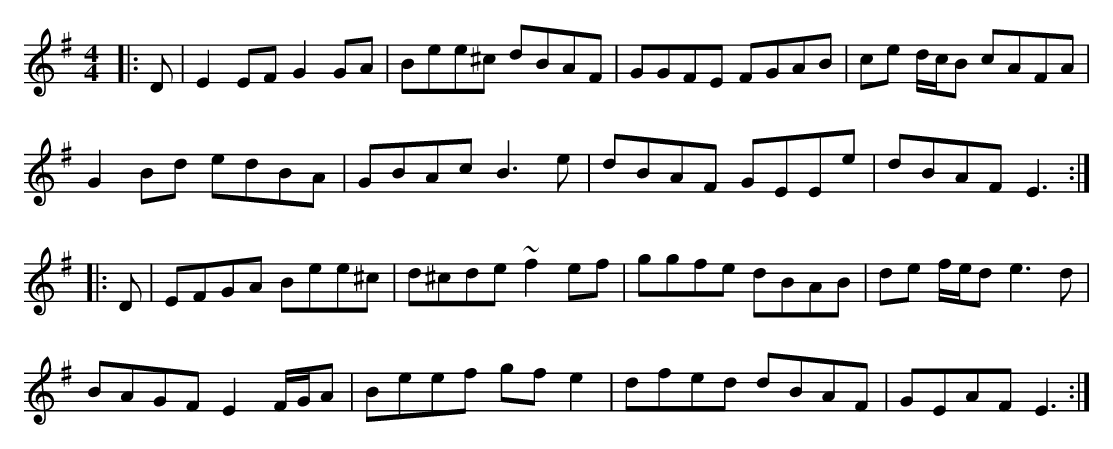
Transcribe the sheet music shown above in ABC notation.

X:1
M:4/4
K:Emin
|:D|E2EF G2GA|Bee^c dBAF|GGFE FGAB|ce d/c/B cAFA|
G2Bd edBA|GBAc B3e|dBAF GEEe|dBAF E3:|
|:D|EFGA Bee^c|d^cde ~f2ef|ggfe dBAB|de f/e/d e3d|
BAGF E2F/G/A|Beef gfe2|dfed dBAF|GEAF E3:|
